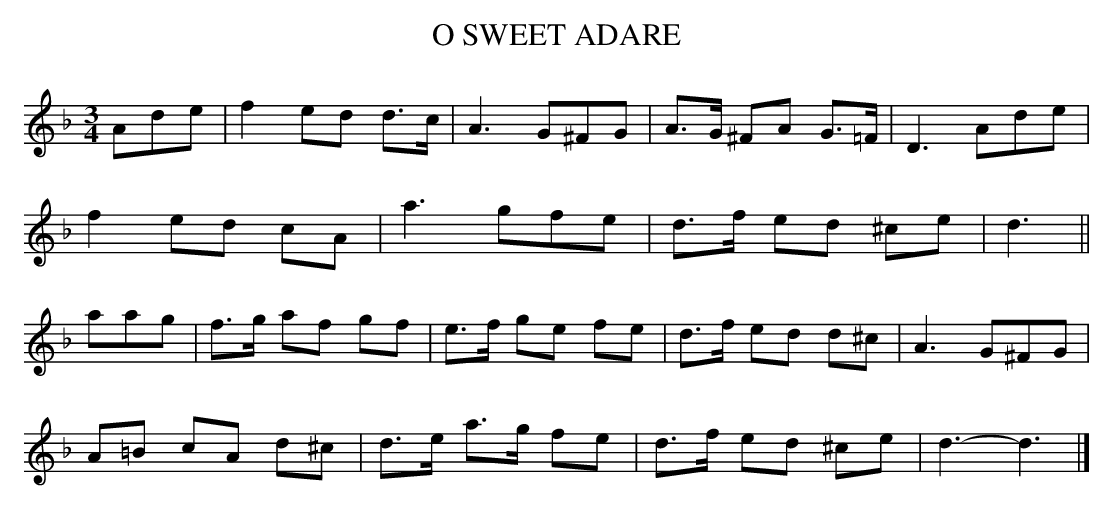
X:1
T:O SWEET ADARE
Y:"slowly"
M:3/4
L:1/8
K:Dm
Ade|f2 ed d>c|A3 G^FG|A>G ^FA G>=F|D3 Ade|
f2 ed cA|a3 gfe|d>f ed ^ce|d3||
aag|f>g af gf|e>f ge fe|d>f ed d^c|A3 G^FG|
A=B cA d^c|d>e a>g fe|d>f ed ^ce|d3-d3|]
